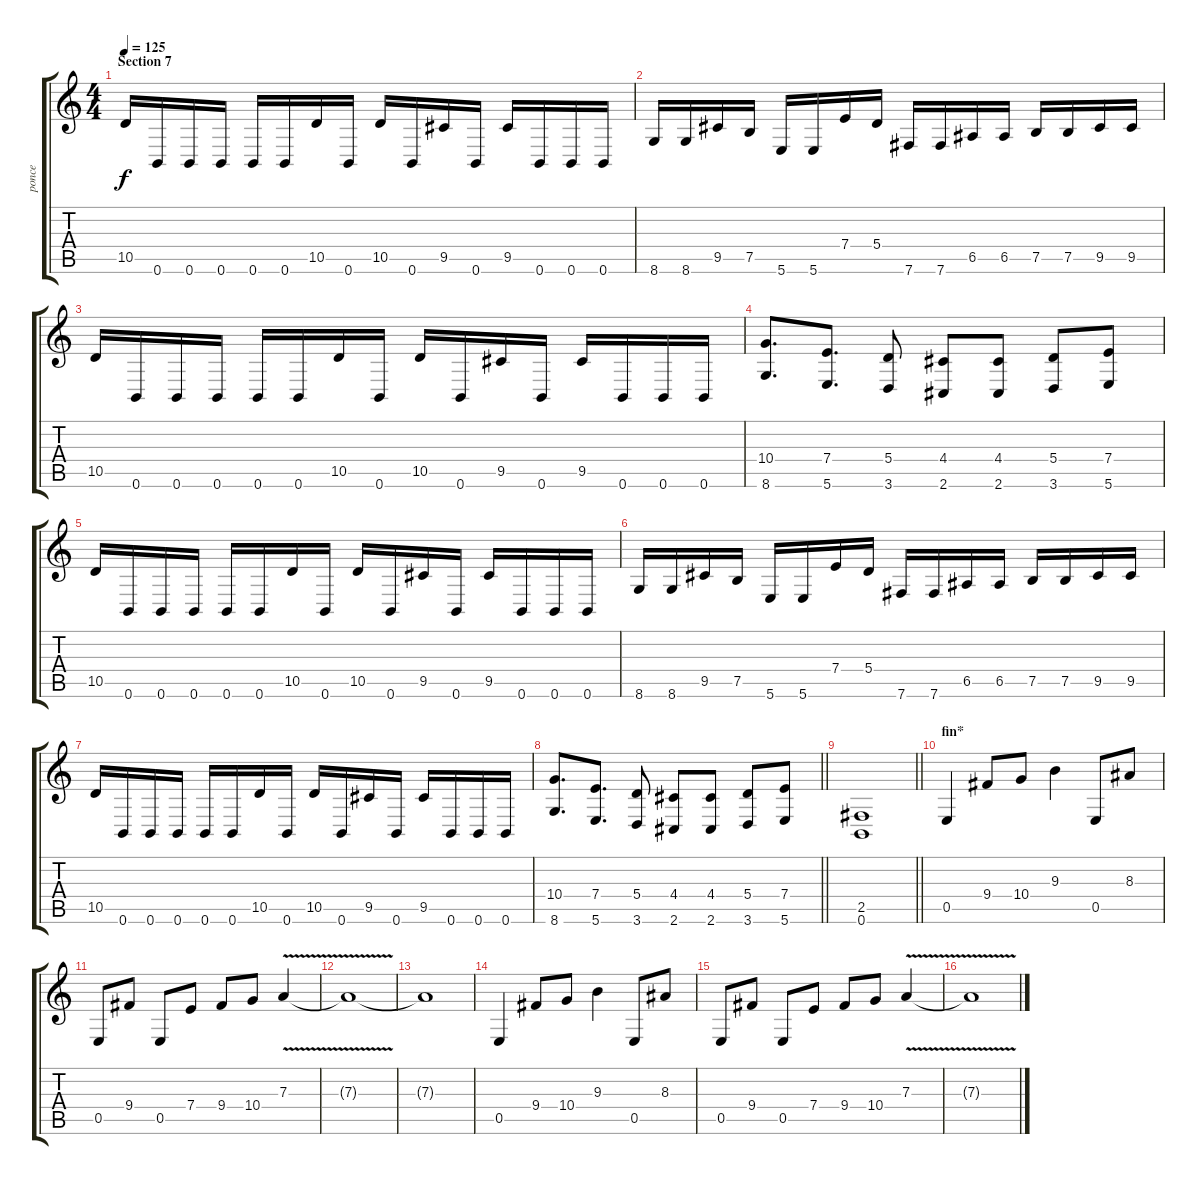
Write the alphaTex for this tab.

\track ("ponce" "ponce") {instrument overdrivenguitar}
\staff {score tabs}
\tuning (B3 Gb3 D3 A2 E2 B1) {hide}
\ts (4 4)
\section ("" "Section 7")
\tempo 125
\clef g2
\ks c
10.5.16{dy f} 0.6.16 0.6.16 0.6.16 0.6.16 0.6.16 10.5.16 0.6.16 10.5.16 0.6.16 9.5.16 0.6.16 9.5.16 0.6.16 0.6.16 0.6.16 |
8.6.16 8.6.16 9.5.16 7.5.16 5.6.16 5.6.16 7.4.16 5.4.16 7.6.16 7.6.16 6.5.16 6.5.16 7.5.16 7.5.16 9.5.16 9.5.16 |
10.5.16 0.6.16 0.6.16 0.6.16 0.6.16 0.6.16 10.5.16 0.6.16 10.5.16 0.6.16 9.5.16 0.6.16 9.5.16 0.6.16 0.6.16 0.6.16 |
(10.4 8.6).8{d} (7.4 5.6).8{d} (5.4 3.6).8 (4.4 2.6).8 (4.4 2.6).8 (5.4 3.6).8 (7.4 5.6).8 |
10.5.16 0.6.16 0.6.16 0.6.16 0.6.16 0.6.16 10.5.16 0.6.16 10.5.16 0.6.16 9.5.16 0.6.16 9.5.16 0.6.16 0.6.16 0.6.16 |
8.6.16 8.6.16 9.5.16 7.5.16 5.6.16 5.6.16 7.4.16 5.4.16 7.6.16 7.6.16 6.5.16 6.5.16 7.5.16 7.5.16 9.5.16 9.5.16 |
10.5.16 0.6.16 0.6.16 0.6.16 0.6.16 0.6.16 10.5.16 0.6.16 10.5.16 0.6.16 9.5.16 0.6.16 9.5.16 0.6.16 0.6.16 0.6.16 |
\barLineRight lightlight
(10.4 8.6).8{d} (7.4 5.6).8{d} (5.4 3.6).8 (4.4 2.6).8 (4.4 2.6).8 (5.4 3.6).8 (7.4 5.6).8 |
\barLineRight lightlight
(2.5 0.6).1 |
\section ("" "fin*")
0.5.4 9.4.8 10.4.8 9.3.4 0.5.8 8.3.8 |
0.5.8 9.4.8 0.5.8 7.4.8 9.4.8 10.4.8 7.3{v}.4 |
7.3{t}.1 |
7.3{t}.1 |
0.5.4 9.4.8 10.4.8 9.3.4 0.5.8 8.3.8 |
0.5.8 9.4.8 0.5.8 7.4.8 9.4.8 10.4.8 7.3{v}.4 |
7.3{t}.1
